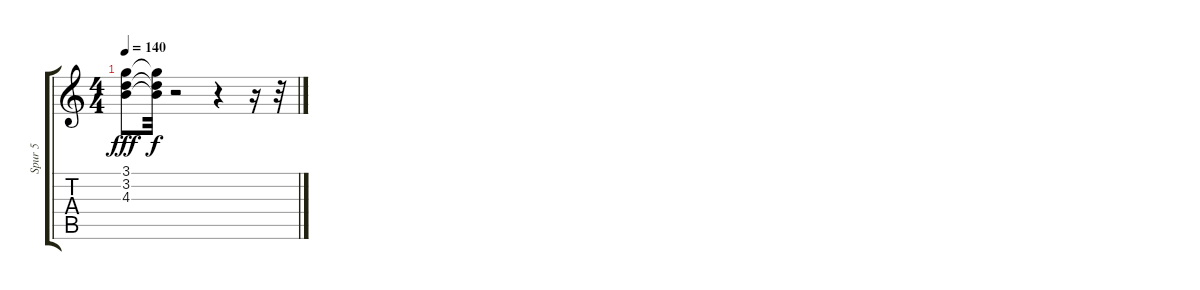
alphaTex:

\track ("Spur 5" "Spur 5") {instrument electricguitarmuted}
\staff {score tabs}
\tuning (E4 B3 G3 D3 A2 E2) {hide}
\ts (4 4)
\tempo 140
\clef g2
\ks c
(3.1 3.2 4.3).8{dy fff} (3.1{t} 3.2{t} 4.3{t}).32{dy f} r.2 r.4 r.16 r.32
